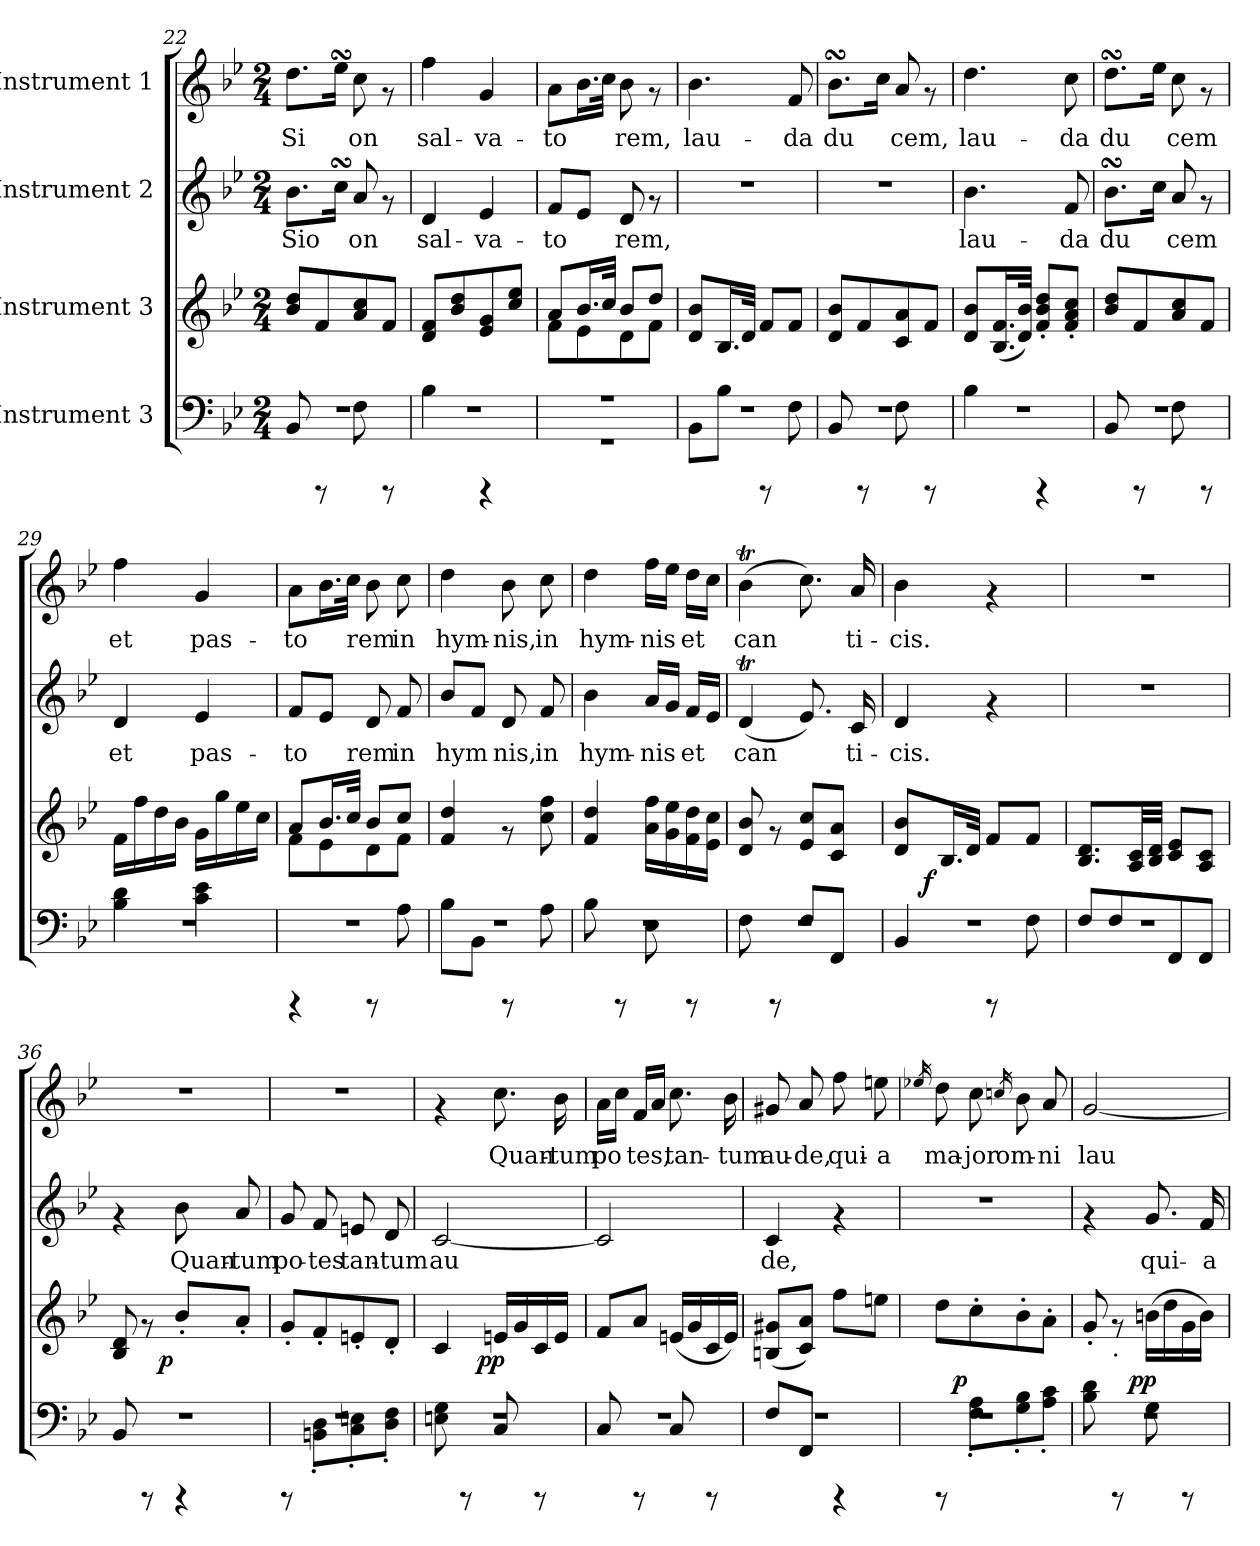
**kern	**dynam	**kern	**dynam	**kern	**text	**kern	**text
*part4	*part4	*part3	*part3	*part2	*part2	*part1	*part1
*staff4	*staff4	*staff3	*staff3	*staff2	*staff2	*staff1	*staff1
*I"Instrument 3	*	*I"Instrument 3	*	*I"Instrument 2	*	*I"Instrument 1	*
*clefF4	*	*clefG2	*	*clefG2	*	*clefG2	*
*k[b-e-]	*	*k[b-e-]	*	*k[b-e-]	*	*k[b-e-]	*
*B-:	*	*B-:	*	*B-:	*	*B-:	*
*M2/4	*	*M2/4	*	*M2/4	*	*M2/4	*
=22	=22	=22	=22	=22	=22	=22	=22
*^	*	*	*	*	*	*	*
*	*^	*	*	*	*	*	*	*
!	!	!	!	!	!	!	!LO:LY:b:cj	!	!LO:LY:b:cj
2r	8BB-/	2r	.	8b-/ 8dd/L	.	8.b-\L	Sio-	8.dd\L	Si-
.	8rCCC	.	.	8f/	.	.	.	.	.
!	!	!	!	!	!	!	!LO:LY:b:cj	!	!LO:LY:b:cj
.	.	.	.	.	.	16ccsSSS\J	--	16ee-sSSs\J	--
!	!	!	!	!	!	!	!LO:LY:b:cj	!	!LO:LY:b:cj
.	8F\	.	.	8a/ 8cc/	.	8a/	-on	8cc\	-on
.	8rCCC	.	.	8f/J	.	8rf	.	8rf	.
=23	=23	=23	=23	=23	=23	=23	=23	=23	=23
!	!	!	!	!	!	!	!LO:LY:b:cj	!	!LO:LY:b:cj
2r	4B-\	2r	.	8d/ 8f/L	.	4d/	sal-	4ff\	sal-
.	.	.	.	8b-/ 8dd/	.	.	.	.	.
!	!	!	!	!	!	!	!LO:LY:b:cj	!	!LO:LY:b:cj
.	4rCCC	.	.	8e-/ 8g/	.	4e-/	-va-	4g/	-va-
.	.	.	.	8ee-/ 8cc/J	.	.	.	.	.
*	*v	*v	*	*	*	*	*	*	*
=24	=24	=24	=24	=24	=24	=24	=24	=24
*	*	*	*^	*	*	*	*	*
!	!	!	!	!	!	!	!LO:LY:b:cj	!	!LO:LY:b:cj
2r	2r	.	8a/L	8f\L	.	8f/L	-to-	8a\L	-to-
!	!	!	!	!	!	!	!LO:LY:b:cj	!	!LO:LY:b:cj
.	.	.	16.b-/	8e-\	.	8e-/J	--	16.b-\	--
!	!	!	!	!	!	!	!	!	!LO:LY:b:cj
.	.	.	32cc/J	.	.	.	.	32cc\J	--
!	!	!	!	!	!	!	!LO:LY:b:cj	!	!LO:LY:b:cj
.	.	.	8b-/L	8d\	.	8d/	-rem,	8b-\	-rem,
.	.	.	8dd/J	8f\J	.	8rf	.	8rf	.
!!LO:PB:g=z
=25	=25	=25	=25	=25	=25	=25	=25	=25	=25
*	*^	*	*	*	*	*	*	*	*
!	!	!	!	!	!	!	!	!	!	!LO:LY:b:cj
*	*	*	*	*v	*v	*	*	*	*	*
2r	8BB-\L	2r	.	8d/ 8b-/L	.	2r	.	4.b-\	lau-
.	8B-\J	.	.	16.B-/	.	.	.	.	.
.	.	.	.	32d/J	.	.	.	.	.
.	8rCCC	.	.	8f/L	.	.	.	.	.
!	!	!	!	!	!	!	!	!	!LO:LY:b:cj
.	8F\	.	.	8f/J	.	.	.	8f/	-da
=26	=26	=26	=26	=26	=26	=26	=26	=26	=26
!	!	!	!	!	!	!	!	!	!LO:LY:b:cj
2r	8BB-/	2r	.	8d/ 8b-/L	.	2r	.	8.b-sSSs\L	du-
.	8rCCC	.	.	8f/	.	.	.	.	.
!	!	!	!	!	!	!	!	!	!LO:LY:b:cj
.	.	.	.	.	.	.	.	16cc\J	--
!	!	!	!	!	!	!	!	!	!LO:LY:b:cj
.	8F\	.	.	8c/ 8a/	.	.	.	8a/	-cem,
.	8rCCC	.	.	8f/J	.	.	.	8rf	.
=27	=27	=27	=27	=27	=27	=27	=27	=27	=27
!	!	!	!	!	!	!	!LO:LY:b:cj	!	!LO:LY:b:cj
2r	4B-\	2r	.	8b-/ 8d/L	.	4.b-\	lau-	4.dd\	lau-
.	.	.	.	(<16.B-/ 16.f/	.	.	.	.	.
.	.	.	.	32d/ 32b-/J)	.	.	.	.	.
.	4rCCC	.	.	8b-/'< 8f/'< 8dd/'<L	.	.	.	.	.
!	!	!	!	!	!	!	!LO:LY:b:cj	!	!LO:LY:b:cj
.	.	.	.	8cc/'< 8f/'< 8a/'<J	.	8f/	-da	8cc\	-da
=28	=28	=28	=28	=28	=28	=28	=28	=28	=28
!	!	!	!	!	!	!	!LO:LY:b:cj	!	!LO:LY:b:cj
2r	8BB-/	2r	.	8b-/ 8dd/L	.	8.b-sSSs\L	du-	8.ddsSsS\L	du-
.	8rCCC	.	.	8f/	.	.	.	.	.
!	!	!	!	!	!	!	!LO:LY:b:cj	!	!LO:LY:b:cj
.	.	.	.	.	.	16cc\J	--	16ee-\J	--
!	!	!	!	!	!	!	!LO:LY:b:cj	!	!LO:LY:b:cj
.	8F\	.	.	8a/ 8cc/	.	8a/	-cem	8cc\	-cem
.	8rCCC	.	.	8f/J	.	8rf	.	8rf	.
=29	=29	=29	=29	=29	=29	=29	=29	=29	=29
!	!	!	!	!	!	!	!LO:LY:b:cj	!	!LO:LY:b:cj
2r	4B-\ 4d\	2r	.	16f\L	.	4d/	et	4ff\	et
.	.	.	.	16ff\	.	.	.	.	.
.	.	.	.	16dd\	.	.	.	.	.
.	.	.	.	16b-\J	.	.	.	.	.
!	!	!	!	!	!	!	!LO:LY:b:cj	!	!LO:LY:b:cj
.	4c\ 4e-\	.	.	16g\L	.	4e-/	pas-	4g/	pas-
.	.	.	.	16gg\	.	.	.	.	.
.	.	.	.	16ee-\	.	.	.	.	.
.	.	.	.	16cc\J	.	.	.	.	.
!!LO:LB:g=z
=30	=30	=30	=30	=30	=30	=30	=30	=30	=30
*	*	*	*	*^	*	*	*	*	*
!	!	!	!	!	!	!	!	!LO:LY:b:cj	!	!LO:LY:b:cj
2r	4rCCC	2r	.	8a/L	8f\L	.	8f/L	-to-	8a\L	-to-
!	!	!	!	!	!	!	!	!LO:LY:b:cj	!	!LO:LY:b:cj
.	.	.	.	16.b-/	8e-\	.	8e-/J	--	16.b-\	--
!	!	!	!	!	!	!	!	!	!	!LO:LY:b:cj
.	.	.	.	32cc/J	.	.	.	.	32cc\J	--
!	!	!	!	!	!	!	!	!LO:LY:b:cj	!	!LO:LY:b:cj
.	8rCCC	.	.	8b-/L	8d\	.	8d/	-rem	8b-\	-rem
!	!	!	!	!	!	!	!	!LO:LY:b:cj	!	!LO:LY:b:cj
.	8A\	.	.	8cc/J	8f\J	.	8f/	in	8cc\	in
=31	=31	=31	=31	=31	=31	=31	=31	=31	=31	=31
!	!	!	!	!	!	!	!	!LO:LY:b:cj	!	!LO:LY:b:cj
*	*	*	*	*v	*v	*	*	*	*	*
2r	8B-\L	2r	.	4f/ 4dd/	.	8b-/L	hym-	4dd\	hym-
!	!	!	!	!	!	!	!LO:LY:b:cj	!	!
.	8BB-\J	.	.	.	.	8f/J	--	.	.
!	!	!	!	!	!	!	!LO:LY:b:cj	!	!LO:LY:b:cj
.	8rCCC	.	.	8rf	.	8d/	-nis,	8b-\	-nis,
!	!	!	!	!	!	!	!LO:LY:b:cj	!	!LO:LY:b:cj
.	8A\	.	.	8cc\ 8ff\	.	8f/	in	8cc\	in
=32	=32	=32	=32	=32	=32	=32	=32	=32	=32
!	!	!	!	!	!	!	!LO:LY:b:cj	!	!LO:LY:b:cj
2r	8B-\	2r	.	4dd/ 4f/	.	4b-\	hym-	4dd\	hym-
.	8rCCC	.	.	.	.	.	.	.	.
!	!	!	!	!	!	!	!LO:LY:b:cj	!	!LO:LY:b:cj
.	8E-\	.	.	16ff\ 16a\L	.	16a/L	-nis	16ff\L	-nis
!	!	!	!	!	!	!	!LO:LY:b:cj	!	!LO:LY:b:cj
.	.	.	.	16g\ 16ee-\	.	16g/J	.	16ee-\J	.
!	!	!	!	!	!	!	!LO:LY:b:cj	!	!LO:LY:b:cj
.	8rCCC	.	.	16f\ 16dd\	.	16f/L	et	16dd\L	et
!	!	!	!	!	!	!	!LO:LY:b:cj	!	!LO:LY:b:cj
.	.	.	.	16cc\ 16e-\J	.	16e-/J	.	16cc\J	.
=33	=33	=33	=33	=33	=33	=33	=33	=33	=33
!	!	!	!	!	!	!	!LO:LY:b:cj	!	!LO:LY:b:cj
2r	8F\	2r	.	8d/ 8b-/	.	(<4dt/	can-	(>4b-T\	can-
.	8rCCC	.	.	8rf	.	.	.	.	.
!	!	!	!	!	!	!	!LO:LY:b:cj	!	!LO:LY:b:cj
.	8F/L	.	.	8e-/ 8cc/L	.	8.e-/)	--	8.cc\)	--
.	8FF/J	.	.	8a/ 8c/J	.	.	.	.	.
!	!	!	!	!	!	!	!LO:LY:b:cj	!	!LO:LY:b:cj
.	.	.	.	.	.	16c/	-ti-	16a/	-ti-
=34	=34	=34	=34	=34	=34	=34	=34	=34	=34
!	!	!	!	!	!	!	!LO:LY:b:cj	!	!LO:LY:b:cj
*	*	*	*	*^	*	*	*	*	*
2r	4BB-/	2r	.	8b-/ 8d/L	16ryy	.	4d/	-cis.	4b-\	-cis.
.	.	.	.	.	64ryy	.	.	.	.	.
!	!	!	!	!	!	!LO:DY:b	!	!	!	!
.	.	.	.	.	4ryy	f	.	.	.	.
.	.	.	.	16.B-/	.	.	.	.	.	.
.	.	.	.	32d/J	.	.	.	.	.	.
.	8rCCC	.	.	8f/L	.	.	4rf	.	4rf	.
.	.	.	.	.	8ryy	.	.	.	.	.
.	8F\	.	.	8f/J	.	.	.	.	.	.
.	.	.	.	.	32.ryy	.	.	.	.	.
*	*	*	*	*v	*v	*	*	*	*	*
=35	=35	=35	=35	=35	=35	=35	=35	=35	=35
2r	8F/L	2r	.	8.B-/ 8.d/L	.	2r	.	2r	.
.	8F/	.	.	.	.	.	.	.	.
.	.	.	.	32A/ 32c/	.	.	.	.	.
.	.	.	.	32B-/ 32d/J	.	.	.	.	.
.	8FF/	.	.	8c/ 8e-/L	.	.	.	.	.
.	8FF/J	.	.	8c/ 8A/J	.	.	.	.	.
!!LO:PB:g=z
=36	=36	=36	=36	=36	=36	=36	=36	=36	=36
*	*	*	*	*^	*	*	*	*	*
2r	8BB-/	2r	.	8B-/ 8d/	8.ryy	.	4rf	.	2r	.
.	8rCCC	.	.	8rf	.	.	.	.	.	.
!	!	!	!	!	!	!LO:DY:b	!	!	!	!
.	.	.	.	.	4ryy	p	.	.	.	.
!	!	!	!	!	!	!	!	!LO:LY:b:cj	!	!
.	4rCCC	.	.	8b-'</L	.	.	8b-\	Quan-	.	.
!	!	!	!	!	!	!	!	!LO:LY:b:cj	!	!
.	.	.	.	8a'</J	.	.	8a/	-tum	.	.
.	.	.	.	.	16ryy	.	.	.	.	.
=37	=37	=37	=37	=37	=37	=37	=37	=37	=37	=37
!	!	!	!	!	!	!	!	!LO:LY:b:cj	!	!
*	*	*	*	*v	*v	*	*	*	*	*
2r	8rCCC	2r	.	8g'</L	.	8g/	po-	2r	.
!	!	!	!	!	!	!	!LO:LY:b:cj	!	!
.	8D\'> 8BBn\'>L	.	.	8f'</	.	8f/	-tes	.	.
!	!	!	!	!	!	!	!LO:LY:b:cj	!	!
.	8En\'> 8C\'>	.	.	8en'</	.	8en/	tan-	.	.
!	!	!	!	!	!	!	!LO:LY:b:cj	!	!
.	8F\'> 8D\'>J	.	.	8d'</J	.	8d/	-tum	.	.
=38	=38	=38	=38	=38	=38	=38	=38	=38	=38
!	!	!	!	!	!	!	!LO:LY:b:cj	!	!
*	*	*	*	*^	*	*	*	*	*
2r	8G\ 8En\	2r	.	4c/	8.ryy	.	[<2c/	au-	4rf	.
.	8rCCC	.	.	.	.	.	.	.	.	.
!	!	!	!	!	!	!LO:DY:b	!	!	!	!
.	.	.	.	.	4ryy	pp	.	.	.	.
!	!	!	!	!	!	!	!	!	!	!LO:LY:b:cj
.	8C/	.	.	16en/L	.	.	.	.	8.cc\	Quan-
.	.	.	.	16g/	.	.	.	.	.	.
.	8rCCC	.	.	16c/	.	.	.	.	.	.
!	!	!	!	!	!	!	!	!	!	!LO:LY:b:cj
.	.	.	.	16e/J	16ryy	.	.	.	16b-\	-tum
=39	=39	=39	=39	=39	=39	=39	=39	=39	=39	=39
!	!	!	!	!	!	!	!	!LO:LY:b:cj	!	!LO:LY:b:cj
*	*	*	*	*v	*v	*	*	*	*	*
2r	8C/	2r	.	8f/L	.	2c/]	--	16a\L	po-
!	!	!	!	!	!	!	!	!	!LO:LY:b:cj
.	.	.	.	.	.	.	.	16cc\J	--
!	!	!	!	!	!	!	!	!	!LO:LY:b:cj
.	8rCCC	.	.	8a/J	.	.	.	16f/L	-tes,
!	!	!	!	!	!	!	!	!	!LO:LY:b:cj
.	.	.	.	.	.	.	.	16a/J	.
!	!	!	!	!	!	!	!	!	!LO:LY:b:cj
.	8C/	.	.	(<16en/L	.	.	.	8.cc\	tan-
.	.	.	.	16g/	.	.	.	.	.
.	8rCCC	.	.	16c/	.	.	.	.	.
!	!	!	!	!	!	!	!	!	!LO:LY:b:cj
.	.	.	.	16e/J)	.	.	.	16b-\	-tum
=40	=40	=40	=40	=40	=40	=40	=40	=40	=40
!	!	!	!	!	!	!	!LO:LY:b:cj	!	!LO:LY:b:cj
2r	8F/L	2r	.	(<8Bn/ 8g#X/L	.	4c/	-de,	8g#X/	au-
!	!	!	!	!	!	!	!	!	!LO:LY:b:cj
.	8FF/J	.	.	8c/ 8a/J)	.	.	.	8a/	-de,
!	!	!	!	!	!	!	!	!	!LO:LY:b:cj
.	4rCCC	.	.	8ff\L	.	4rf	.	8ff\	qui-
!	!	!	!	!	!	!	!	!	!LO:LY:b:cj
.	.	.	.	8een\J	.	.	.	8een\	-a
*v	*v	*v	*	*	*	*	*	*	*
=41	=41	=41	=41	=41	=41	=41	=41
.	.	.	.	.	.	16qee-X/	.
*^	*	*	*	*	*	*	*
*	*^	*	*	*	*	*	*	*
!	!	!	!	!	!	!	!	!	!LO:LY:b:cj
*	*	*^	*	*	*	*	*	*	*
2r	8rCCC	2r	16ryy	.	8dd\L	.	2r	.	8dd\	ma-
!	!	!	!	!LO:DY:a	!	!	!	!	!	!
.	.	.	4..ryy	p	.	.	.	.	.	.
!	!	!	!	!	!	!	!	!	!	!LO:LY:b:cj
.	8A\'> 8F\'>L	.	.	.	8cc'>\	.	.	.	8cc\	-jor
.	.	.	.	.	.	.	.	.	16qccn/	.
!	!	!	!	!	!	!	!	!	!	!LO:LY:b:cj
.	8B-\'> 8G\'>	.	.	.	8b-'>\	.	.	.	8b-\	om-
!	!	!	!	!	!	!	!	!	!	!LO:LY:b:cj
.	8c\'> 8A\'>J	.	.	.	8a'>\J	.	.	.	8a/	-ni
!!LO:PB:g=z
=42	=42	=42	=42	=42	=42	=42	=42	=42	=42	=42
!	!	!	!	!	!	!	!	!	!	!LO:LY:b:cj
2r	8B-\ 8d\	2r	8.ryy	.	8g'</	.	4rf	.	[<2g/	lau-
!	!	!	!	!	!LO:TX:b:t=.	!	!	!	!	!
.	8rCCC	.	.	.	8rf	.	.	.	.	.
!	!	!	!	!LO:DY:a	!	!	!	!	!	!
.	.	.	4ryy	pp	.	.	.	.	.	.
!	!	!	!	!	!	!	!	!LO:LY:b:cj	!	!
.	8G\	.	.	.	(>16bn\L	.	8.g/	qui-	.	.
.	.	.	.	.	16dd\	.	.	.	.	.
.	8rCCC	.	.	.	16g\	.	.	.	.	.
!	!	!	!	!	!	!	!	!LO:LY:b:cj	!	!
.	.	.	16ryy	.	16b\J)	.	16f/	-a	.	.
*v	*v	*v	*v	*	*	*	*	*	*	*
=	=	=	=	=	=	=	=
*-	*-	*-	*-	*-	*-	*-	*-
